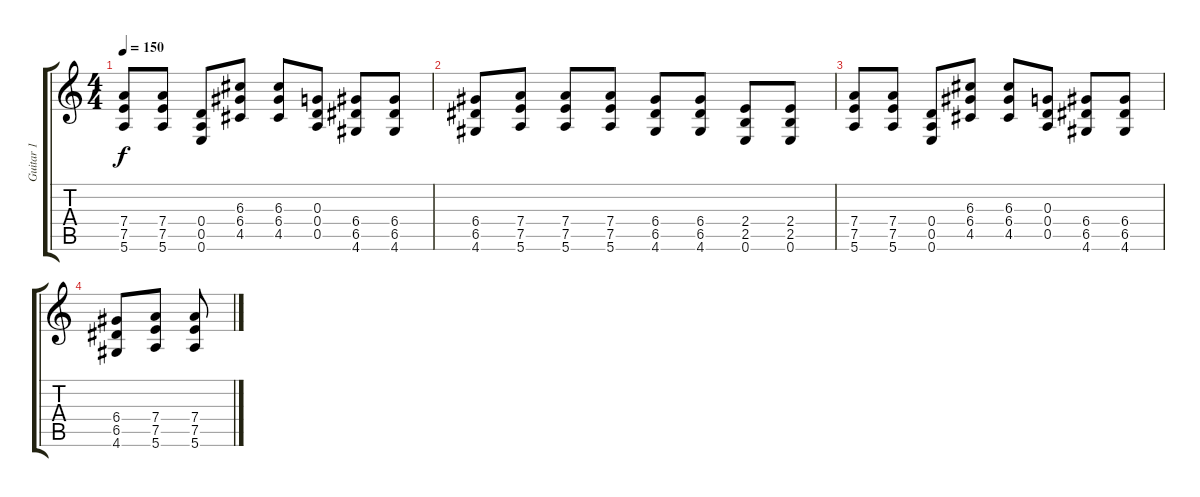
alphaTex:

\track ("Guitar 1" "Guitar 1") {instrument overdrivenguitar}
\staff {score tabs}
\tuning (E4 B3 G3 D3 A2 E2) {hide}
\ts (4 4)
\tempo 150
\clef g2
\ks c
(7.4 7.5 5.6).8{dy f} (7.4 7.5 5.6).8 (0.4 0.5 0.6).8 (6.3 6.4 4.5).8 (6.3 6.4 4.5).8 (0.3 0.4 0.5).8 (6.4 6.5 4.6).8 (6.4 6.5 4.6).8 |
(6.4 6.5 4.6).8 (7.4 7.5 5.6).8 (7.4 7.5 5.6).8 (7.4 7.5 5.6).8 (6.4 6.5 4.6).8 (6.4 6.5 4.6).8 (2.4 2.5 0.6).8 (2.4 2.5 0.6).8 |
(7.4 7.5 5.6).8 (7.4 7.5 5.6).8 (0.4 0.5 0.6).8 (6.3 6.4 4.5).8 (6.3 6.4 4.5).8 (0.3 0.4 0.5).8 (6.4 6.5 4.6).8 (6.4 6.5 4.6).8 |
(6.4 6.5 4.6).8 (7.4 7.5 5.6).8 (7.4 7.5 5.6).8
